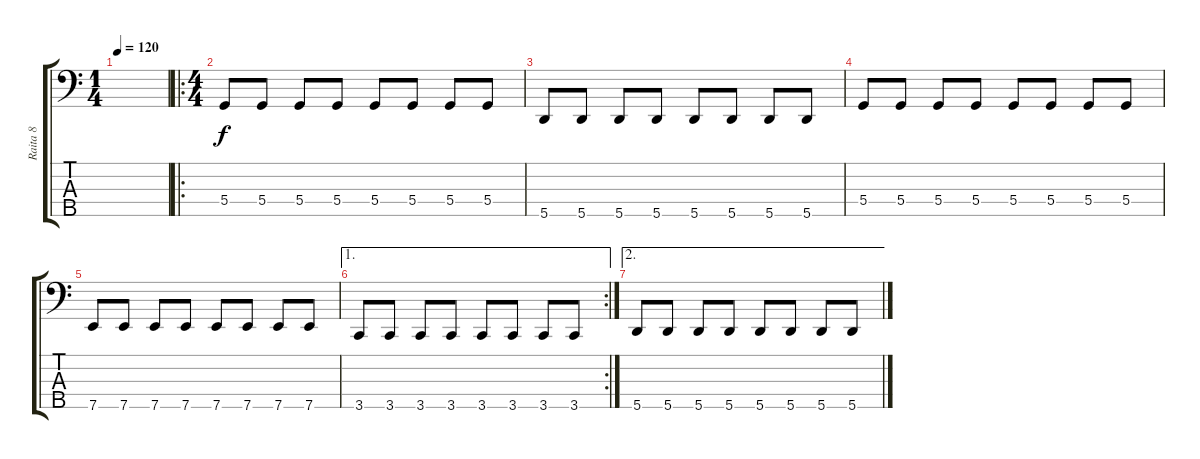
\track ("Raita 8" "Raita 8") {instrument electricbassfinger}
\staff {score tabs}
\tuning (F2 C2 G1 D1 A0) {hide}
\ts (1 4)
\tempo 120
\clef f4
\ks c
|
\ro
\ts (4 4)
5.4.8 5.4.8 5.4.8 5.4.8 5.4.8 5.4.8 5.4.8 5.4.8 |
5.5.8 5.5.8 5.5.8 5.5.8 5.5.8 5.5.8 5.5.8 5.5.8 |
5.4.8 5.4.8 5.4.8 5.4.8 5.4.8 5.4.8 5.4.8 5.4.8 |
7.5.8 7.5.8 7.5.8 7.5.8 7.5.8 7.5.8 7.5.8 7.5.8 |
\ae 1
\rc 2
3.5.8 3.5.8 3.5.8 3.5.8 3.5.8 3.5.8 3.5.8 3.5.8 |
\ae 2
5.5.8 5.5.8 5.5.8 5.5.8 5.5.8 5.5.8 5.5.8 5.5.8
